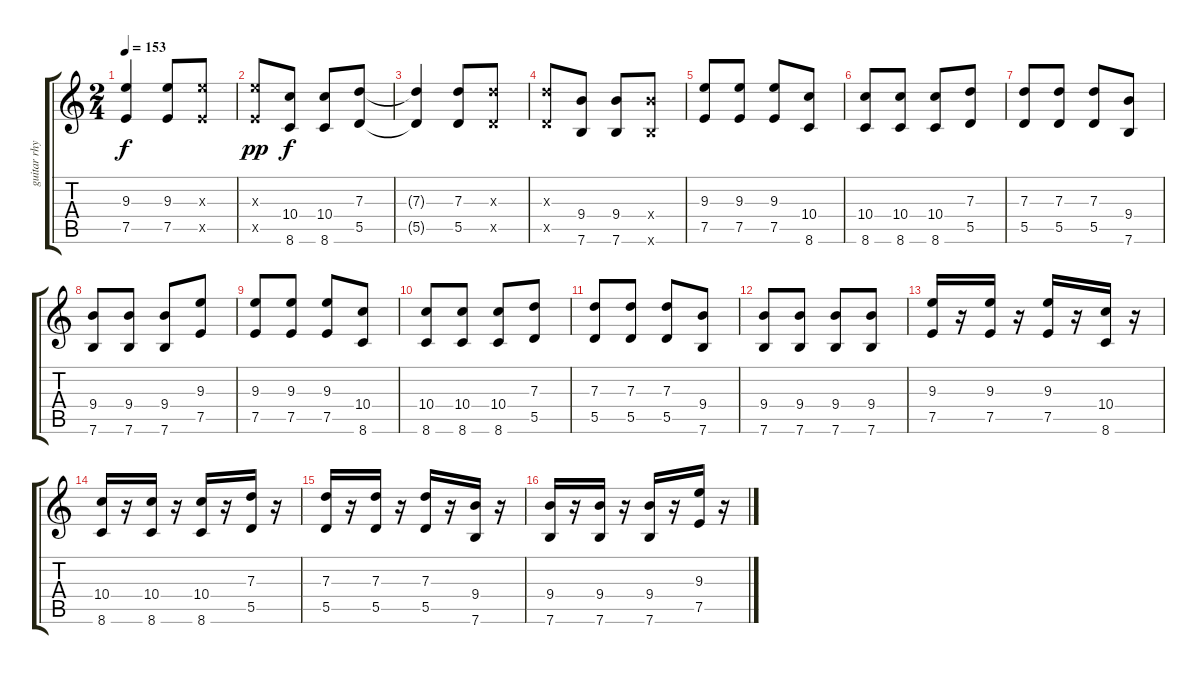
\track ("guitar rhythm right" "guitar rhy") {instrument distortionguitar}
\staff {score tabs}
\tuning (E4 B3 G3 D3 A2 E2) {hide}
\ts (2 4)
\tempo 153
\clef g2
\ks c
(9.3 7.5).4{dy f} (9.3 7.5).8 (9.3{x} 7.5{x}).8 |
(9.3{x} 7.5{x}).8{dy pp} (10.4 8.6).8{dy f} (10.4 8.6).8 (7.3 5.5).8 |
(7.3{t} 5.5{t}).4 (7.3 5.5).8 (7.3{x} 5.5{x}).8 |
(7.3{x} 5.5{x}).8 (9.4 7.6).8 (9.4 7.6).8 (9.4{x} 7.6{x}).8 |
(9.3 7.5).8 (9.3 7.5).8 (9.3 7.5).8 (10.4 8.6).8 |
(10.4 8.6).8 (10.4 8.6).8 (10.4 8.6).8 (7.3 5.5).8 |
(7.3 5.5).8 (7.3 5.5).8 (7.3 5.5).8 (9.4 7.6).8 |
(9.4 7.6).8 (9.4 7.6).8 (9.4 7.6).8 (9.3 7.5).8 |
(9.3 7.5).8 (9.3 7.5).8 (9.3 7.5).8 (10.4 8.6).8 |
(10.4 8.6).8 (10.4 8.6).8 (10.4 8.6).8 (7.3 5.5).8 |
(7.3 5.5).8 (7.3 5.5).8 (7.3 5.5).8 (9.4 7.6).8 |
(9.4 7.6).8 (9.4 7.6).8 (9.4 7.6).8 (9.4 7.6).8 |
(9.3 7.5).16 r.16 (9.3 7.5).16 r.16 (9.3 7.5).16 r.16 (10.4 8.6).16 r.16 |
(10.4 8.6).16 r.16 (10.4 8.6).16 r.16 (10.4 8.6).16 r.16 (7.3 5.5).16 r.16 |
(7.3 5.5).16 r.16 (7.3 5.5).16 r.16 (7.3 5.5).16 r.16 (9.4 7.6).16 r.16 |
(9.4 7.6).16 r.16 (9.4 7.6).16 r.16 (9.4 7.6).16 r.16 (9.3 7.5).16 r.16
